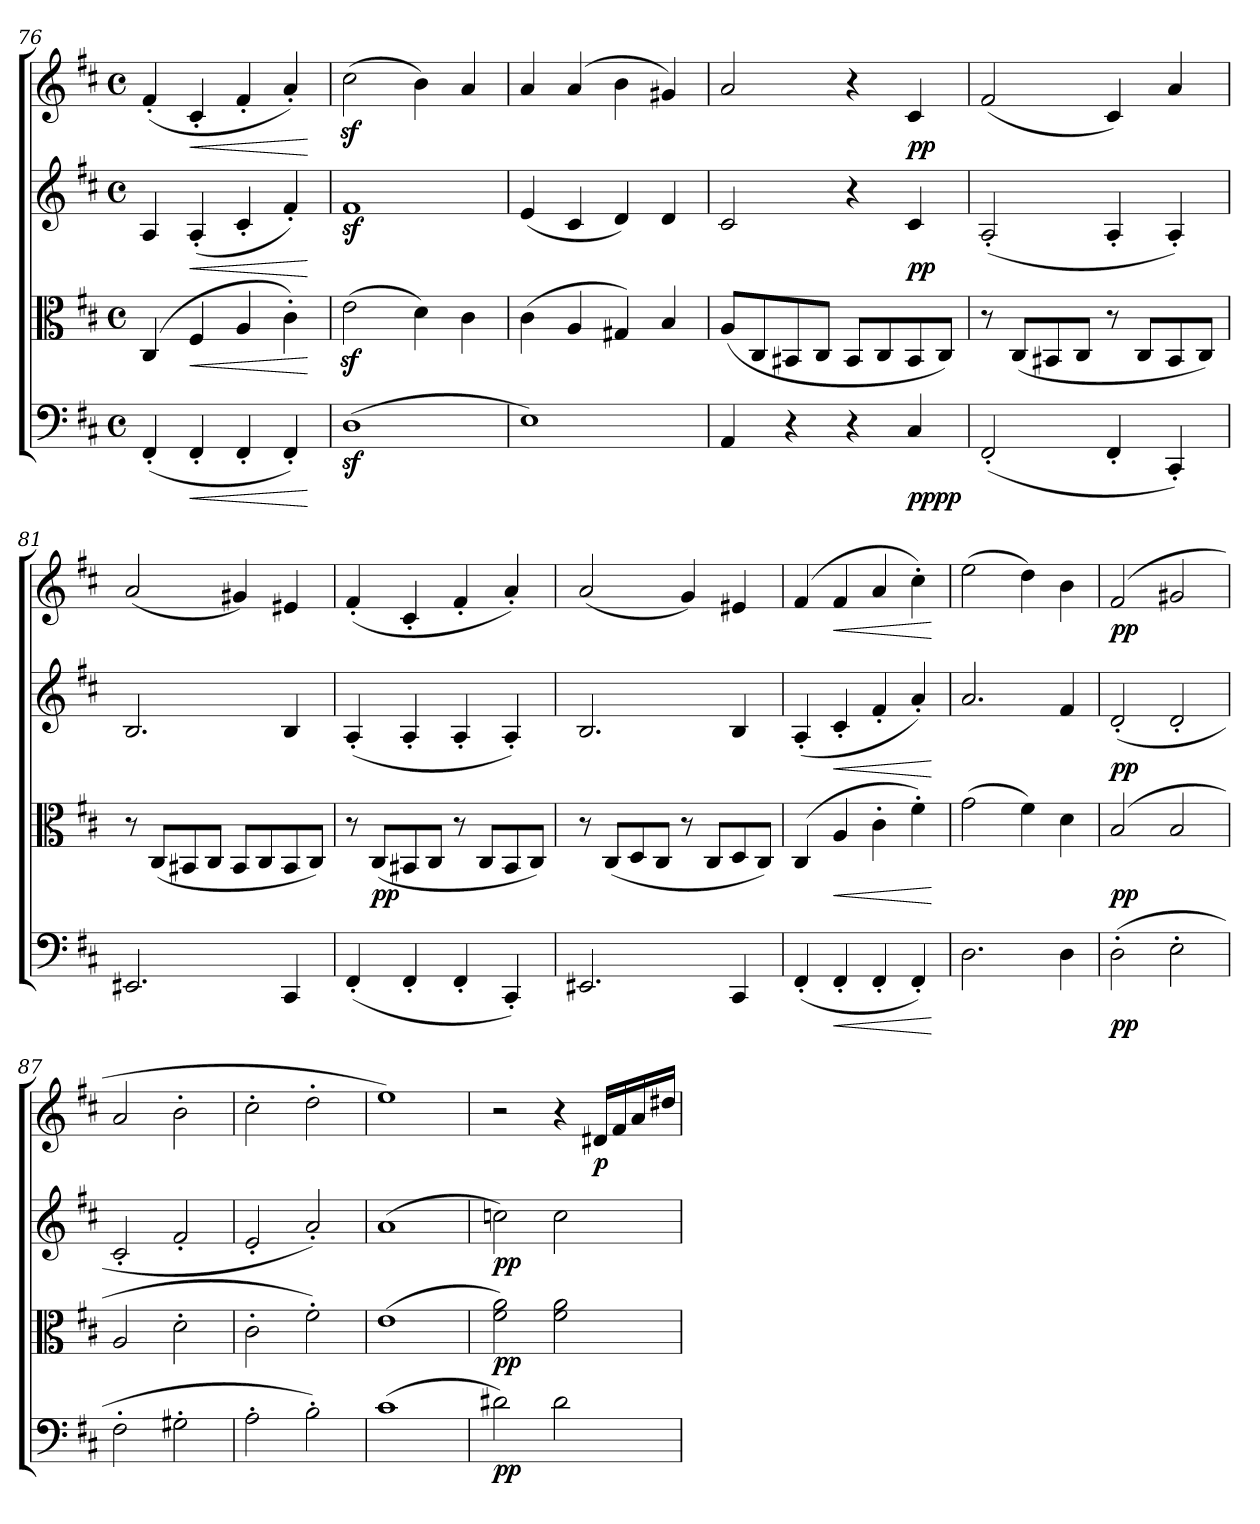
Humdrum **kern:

**kern	**dynam	**kern	**dynam	**kern	**dynam	**kern	**dynam
*part4	*part4	*part3	*part3	*part2	*part2	*part1	*part1
*staff4	*staff4	*staff3	*staff3	*staff2	*staff2	*staff1	*staff1
*clefF4	*	*clefC3	*	*clefG2	*	*clefG2	*
*k[f#c#]	*	*k[f#c#]	*	*k[f#c#]	*	*k[f#c#]	*
*M4/4	*	*M4/4	*	*M4/4	*	*M4/4	*
*met(c)	*	*met(c)	*	*met(c)	*	*met(c)	*
=76	=76	=76	=76	=76	=76	=76	=76
(<4FF#'/	.	(>4C#/	.	4A/	.	(<4f#'/	.
!	!LO:HP:b	!	!LO:HP:b	!	!LO:HP:b	!	!LO:HP:b
4FF#'/	<	4F#/	<	(<4A'/	<	4c#'/	<
4FF#'/	.	4A/	.	4c#'/	.	4f#'/	.
4FF#'/)	.	4c#'\)	.	4f#'/)	.	4a'/)	.
.	[	.	[	.	[	.	[
=77	=77	=77	=77	=77	=77	=77	=77
(>1Dz<	.	(>2ez<\	.	1f#z<	.	(>2cc#z<\	.
.	.	4d\)	.	.	.	4b\)	.
.	.	4c#\	.	.	.	4a/	.
=78	=78	=78	=78	=78	=78	=78	=78
1E)	.	(>4c#\	.	(<4e/	.	4a/	.
.	.	4A/	.	4c#/	.	(>4a/	.
.	.	4G#X/)	.	4d/)	.	4b\	.
.	.	4B/	.	4d/	.	4g#X/)	.
=79	=79	=79	=79	=79	=79	=79	=79
4AA/	.	(<8A/L	.	2c#/	.	2a/	.
.	.	8C#/	.	.	.	.	.
4r	.	8BB#X/	.	.	.	.	.
.	.	8C#/J	.	.	.	.	.
4r	.	8BB#/L	.	4r	.	4r	.
.	.	8C#/	.	.	.	.	.
!	!LO:DY:b	!	!	!	!	!	!
!	!LO:DY:n=1:b	!	!	!	!LO:DY:b	!	!LO:DY:b
4C#/	pp pp	8BB#/	.	4c#/	pp	4c#/	pp
.	.	8C#/J)	.	.	.	.	.
!!LO:LB:g=z
=80	=80	=80	=80	=80	=80	=80	=80
(<2FF#'/	.	8r	.	(<2A'/	.	(<2f#/	.
.	.	(<8C#/L	.	.	.	.	.
.	.	8BB#X/	.	.	.	.	.
.	.	8C#/J	.	.	.	.	.
4FF#'/	.	8r	.	4A'/	.	4c#/)	.
.	.	8C#/L	.	.	.	.	.
4CC#'/)	.	8BB#/	.	4A'/)	.	4a/	.
.	.	8C#/J)	.	.	.	.	.
!!LO:LB:g=z
=81	=81	=81	=81	=81	=81	=81	=81
2.EE#X/	.	8r	.	2.B/	.	(<2a/	.
.	.	(<8C#/L	.	.	.	.	.
.	.	8BB#X/	.	.	.	.	.
.	.	8C#/J	.	.	.	.	.
.	.	8BB#/L	.	.	.	4g#X/)	.
.	.	8C#/	.	.	.	.	.
4CC#/	.	8BB#/	.	4B/	.	4e#X/	.
.	.	8C#/J)	.	.	.	.	.
=82	=82	=82	=82	=82	=82	=82	=82
(<4FF#'/	.	8r	.	(<4A'/	.	(<4f#'/	.
!	!	!	!LO:DY:b	!	!	!	!
.	.	(<8C#/L	pp	.	.	.	.
4FF#'/	.	8BB#X/	.	4A'/	.	4c#'/	.
.	.	8C#/J	.	.	.	.	.
4FF#'/	.	8r	.	4A'/	.	4f#'/	.
.	.	8C#/L	.	.	.	.	.
4CC#'/)	.	8BB#/	.	4A'/)	.	4a'/)	.
.	.	8C#/J)	.	.	.	.	.
=83	=83	=83	=83	=83	=83	=83	=83
2.EE#X/	.	8r	.	2.B/	.	(<2a/	.
.	.	(<8C#/L	.	.	.	.	.
.	.	8D/	.	.	.	.	.
.	.	8C#/J	.	.	.	.	.
.	.	8r	.	.	.	4g/)	.
.	.	8C#/L	.	.	.	.	.
4CC#/	.	8D/	.	4B/	.	4e#X/	.
.	.	8C#/J)	.	.	.	.	.
=84	=84	=84	=84	=84	=84	=84	=84
(<4FF#'/	.	(>4C#/	.	(<4A'/	.	(>4f#/	.
!	!LO:HP:b	!	!LO:HP:b	!	!LO:HP:b	!	!LO:HP:b
4FF#'/	<	4A/	<	4c#'/	<	4f#/	<
4FF#'/	.	4c#'\	.	4f#'/	.	4a/	.
4FF#'/)	.	4f#'\)	.	4a'/)	.	4cc#'\)	.
.	[	.	[	.	[	.	[
=85	=85	=85	=85	=85	=85	=85	=85
2.D\	.	(>2g\	.	2.a/	.	(>2ee\	.
.	.	4f#\)	.	.	.	4dd\)	.
4D\	.	4d\	.	4f#/	.	4b\	.
=86	=86	=86	=86	=86	=86	=86	=86
!	!LO:DY:b	!	!LO:DY:b	!	!LO:DY:b	!	!LO:DY:b
(>2D'\	pp	(>2B/	pp	(>2d'/	pp	(>2f#/	pp
2E'\	.	2B/	.	2d'/	.	2g#X/	.
=87	=87	=87	=87	=87	=87	=87	=87
2F#'\	.	2A/	.	2c#'/	.	2a/	.
2G#X'\	.	2d'\	.	2f#'/	.	2b'\	.
=88	=88	=88	=88	=88	=88	=88	=88
2A'\	.	2c#'\	.	2e'/	.	2cc#'\	.
2B'\)	.	2f#'\)	.	2a'/)	.	2dd'\	.
!!LO:PB:g=z
=89	=89	=89	=89	=89	=89	=89	=89
(>1c#	.	(>1e	.	(<1a	.	1ee)	.
!!LO:LB:g=z
=90	=90	=90	=90	=90	=90	=90	=90
!	!LO:DY:b	!	!LO:DY:b	!	!LO:DY:b	!	!
2d#X\)	pp	2f#\ 2a\)	pp	2ccn\)	pp	2r	.
2d#\	.	2f#\ 2a\	.	2cc\	.	4r	.
!	!	!	!	!	!	!	!LO:DY:b
.	.	.	.	.	.	16d#X/LL	p
.	.	.	.	.	.	16f#/	.
.	.	.	.	.	.	16a/	.
.	.	.	.	.	.	16dd#X/JJ	.
=	=	=	=	=	=	=	=
*-	*-	*-	*-	*-	*-	*-	*-
